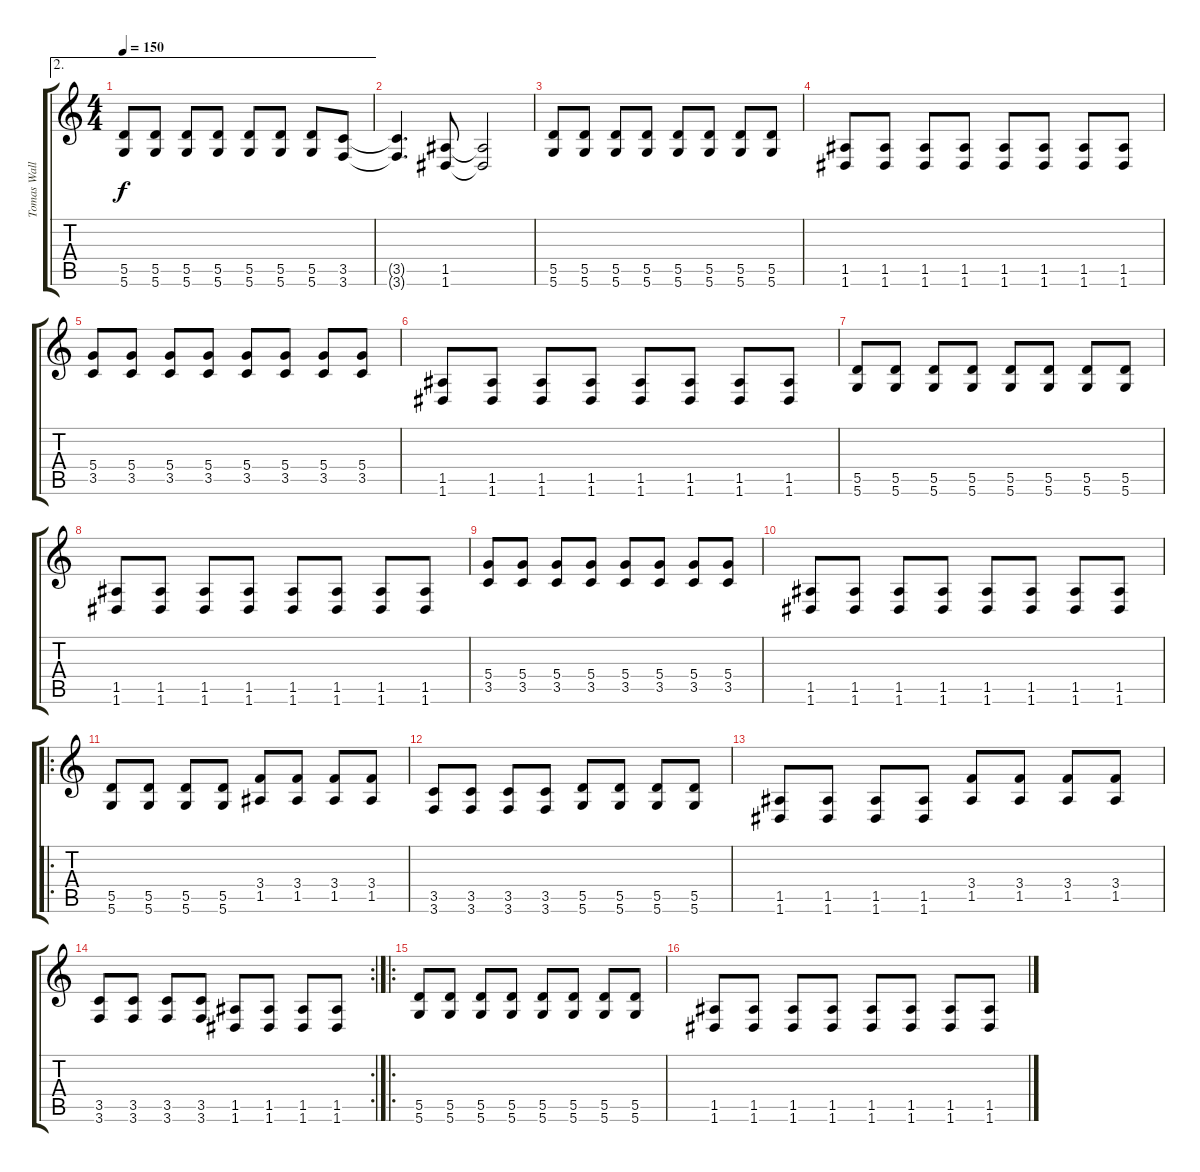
\track ("Tomas Wallin - Rhythm guitar" "Tomas Wall") {instrument distortionguitar}
\staff {score tabs}
\tuning (E4 B3 G3 D3 A2 D2) {hide}
\ae 2
\ts (4 4)
\tempo 150
\clef g2
\ks c
(5.5 5.6).8{dy f} (5.5 5.6).8 (5.5 5.6).8 (5.5 5.6).8 (5.5 5.6).8 (5.5 5.6).8 (5.5 5.6).8 (3.5 3.6).8{volume 13} |
(3.5{t} 3.6{t}).4{d} (1.5 1.6).8 (1.5{t} 1.6{t}).2 |
(5.5 5.6).8 (5.5 5.6).8 (5.5 5.6).8 (5.5 5.6).8 (5.5 5.6).8 (5.5 5.6).8 (5.5 5.6).8 (5.5 5.6).8 |
(1.5 1.6).8 (1.5 1.6).8 (1.5 1.6).8 (1.5 1.6).8 (1.5 1.6).8 (1.5 1.6).8 (1.5 1.6).8 (1.5 1.6).8 |
(5.4 3.5).8 (5.4 3.5).8 (5.4 3.5).8 (5.4 3.5).8 (5.4 3.5).8 (5.4 3.5).8 (5.4 3.5).8 (5.4 3.5).8 |
(1.5 1.6).8 (1.5 1.6).8 (1.5 1.6).8 (1.5 1.6).8 (1.5 1.6).8 (1.5 1.6).8 (1.5 1.6).8 (1.5 1.6).8 |
(5.5 5.6).8 (5.5 5.6).8 (5.5 5.6).8 (5.5 5.6).8 (5.5 5.6).8 (5.5 5.6).8 (5.5 5.6).8 (5.5 5.6).8 |
(1.5 1.6).8 (1.5 1.6).8 (1.5 1.6).8 (1.5 1.6).8 (1.5 1.6).8 (1.5 1.6).8 (1.5 1.6).8 (1.5 1.6).8 |
(5.4 3.5).8 (5.4 3.5).8 (5.4 3.5).8 (5.4 3.5).8 (5.4 3.5).8 (5.4 3.5).8 (5.4 3.5).8 (5.4 3.5).8 |
(1.5 1.6).8 (1.5 1.6).8 (1.5 1.6).8 (1.5 1.6).8 (1.5 1.6).8 (1.5 1.6).8 (1.5 1.6).8 (1.5 1.6).8 |
\ro
(5.5 5.6).8 (5.5 5.6).8 (5.5 5.6).8 (5.5 5.6).8 (3.4 1.5).8 (3.4 1.5).8 (3.4 1.5).8 (3.4 1.5).8 |
(3.5 3.6).8 (3.5 3.6).8 (3.5 3.6).8 (3.5 3.6).8 (5.5 5.6).8 (5.5 5.6).8 (5.5 5.6).8 (5.5 5.6).8 |
(1.5 1.6).8 (1.5 1.6).8 (1.5 1.6).8 (1.5 1.6).8 (3.4 1.5).8 (3.4 1.5).8 (3.4 1.5).8 (3.4 1.5).8 |
\rc 2
(3.5 3.6).8 (3.5 3.6).8 (3.5 3.6).8 (3.5 3.6).8 (1.5 1.6).8 (1.5 1.6).8 (1.5 1.6).8 (1.5 1.6).8 |
\ro
(5.5 5.6).8{volume 6} (5.5 5.6).8 (5.5 5.6).8 (5.5 5.6).8 (5.5 5.6).8 (5.5 5.6).8 (5.5 5.6).8 (5.5 5.6).8 |
(1.5 1.6).8 (1.5 1.6).8 (1.5 1.6).8 (1.5 1.6).8 (1.5 1.6).8 (1.5 1.6).8 (1.5 1.6).8 (1.5 1.6).8
